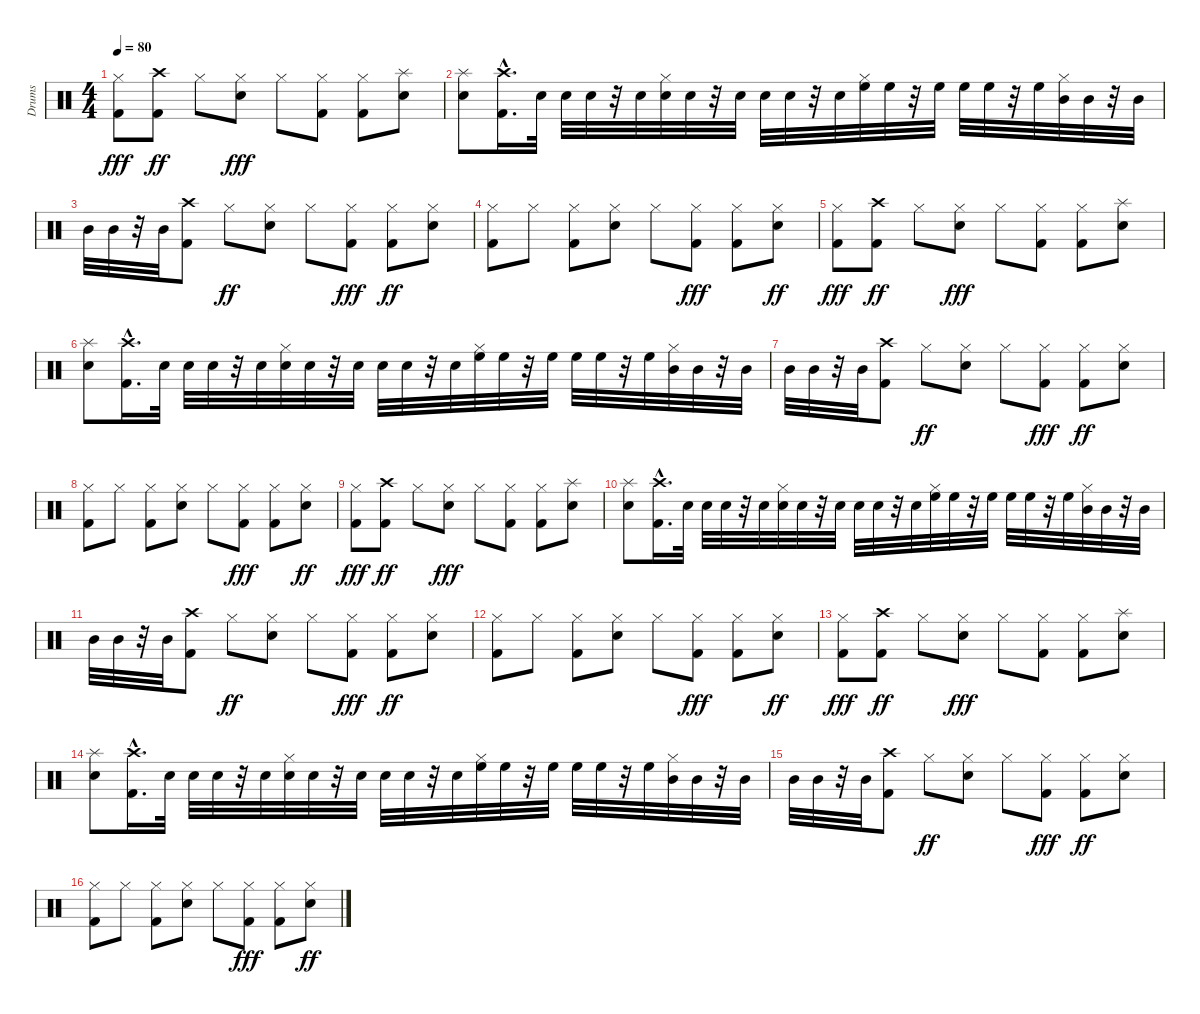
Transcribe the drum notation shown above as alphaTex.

\track ("Drums               " "Drums     ") {instrument percussion}
\staff {score}
\articulation defaults
\ts (4 4)
\tempo 80
\clef neutral
\ks c
("Kick (hit) 2" "Hi-Hat (closed)").8{dy fff} ("Kick (hit) 2" "Crash high (hit)").8{dy ff} "Hi-Hat (closed)".8 ("Snare (hit) 2" "Hi-Hat (closed)").8{dy fff} "Hi-Hat (closed)".8 ("Kick (hit) 2" "Hi-Hat (closed)").8 ("Kick (hit) 2" "Hi-Hat (closed)").8 ("Snare (hit) 2" "Splash (hit)").8 |
("Snare (hit) 2" "Splash (hit)").8 ("Kick (hit) 2"{hac} "Crash high (hit)").16{d} "Snare (hit) 2".32 "Snare (hit) 2".32 "Snare (hit) 2".32 r.32 "Snare (hit) 2".32 ("Snare (hit) 2" "Hi-Hat (closed)").32 "Snare (hit) 2".32 r.32 "Snare (hit) 2".32 "Snare (hit) 2".32 "Snare (hit) 2".32 r.32 "Snare (hit) 2".32 ("High Floor Tom (hit)" "Hi-Hat (closed)").32 "High Floor Tom (hit)".32 r.32 "High Floor Tom (hit)".32 "High Floor Tom (hit)".32 "High Floor Tom (hit)".32 r.32 "High Floor Tom (hit)".32 ("Hi-Hat (closed)" "Mid Tom (hit)").32 "Mid Tom (hit)".32 r.32 "Mid Tom (hit)".32 |
"Mid Tom (hit)".32 "Mid Tom (hit)".32 r.32 "Mid Tom (hit)".32 ("Kick (hit) 2" "Crash high (hit)").8 "Hi-Hat (closed)".8{dy ff} ("Snare (hit) 2" "Hi-Hat (closed)").8 "Hi-Hat (closed)".8 ("Kick (hit) 2" "Hi-Hat (closed)").8{dy fff} ("Kick (hit) 2" "Hi-Hat (closed)").8{dy ff} ("Snare (hit) 2" "Hi-Hat (closed)").8 |
("Kick (hit) 2" "Hi-Hat (closed)").8 "Hi-Hat (closed)".8 ("Kick (hit) 2" "Hi-Hat (closed)").8 ("Snare (hit) 2" "Hi-Hat (closed)").8 "Hi-Hat (closed)".8 ("Kick (hit) 2" "Hi-Hat (closed)").8{dy fff} ("Kick (hit) 2" "Hi-Hat (closed)").8 ("Snare (hit) 2" "Hi-Hat (closed)").8{dy ff} |
("Kick (hit) 2" "Hi-Hat (closed)").8{dy fff} ("Kick (hit) 2" "Crash high (hit)").8{dy ff} "Hi-Hat (closed)".8 ("Snare (hit) 2" "Hi-Hat (closed)").8{dy fff} "Hi-Hat (closed)".8 ("Kick (hit) 2" "Hi-Hat (closed)").8 ("Kick (hit) 2" "Hi-Hat (closed)").8 ("Snare (hit) 2" "Splash (hit)").8 |
("Snare (hit) 2" "Splash (hit)").8 ("Kick (hit) 2"{hac} "Crash high (hit)").16{d} "Snare (hit) 2".32 "Snare (hit) 2".32 "Snare (hit) 2".32 r.32 "Snare (hit) 2".32 ("Snare (hit) 2" "Hi-Hat (closed)").32 "Snare (hit) 2".32 r.32 "Snare (hit) 2".32 "Snare (hit) 2".32 "Snare (hit) 2".32 r.32 "Snare (hit) 2".32 ("High Floor Tom (hit)" "Hi-Hat (closed)").32 "High Floor Tom (hit)".32 r.32 "High Floor Tom (hit)".32 "High Floor Tom (hit)".32 "High Floor Tom (hit)".32 r.32 "High Floor Tom (hit)".32 ("Hi-Hat (closed)" "Mid Tom (hit)").32 "Mid Tom (hit)".32 r.32 "Mid Tom (hit)".32 |
"Mid Tom (hit)".32 "Mid Tom (hit)".32 r.32 "Mid Tom (hit)".32 ("Kick (hit) 2" "Crash high (hit)").8 "Hi-Hat (closed)".8{dy ff} ("Snare (hit) 2" "Hi-Hat (closed)").8 "Hi-Hat (closed)".8 ("Kick (hit) 2" "Hi-Hat (closed)").8{dy fff} ("Kick (hit) 2" "Hi-Hat (closed)").8{dy ff} ("Snare (hit) 2" "Hi-Hat (closed)").8 |
("Kick (hit) 2" "Hi-Hat (closed)").8 "Hi-Hat (closed)".8 ("Kick (hit) 2" "Hi-Hat (closed)").8 ("Snare (hit) 2" "Hi-Hat (closed)").8 "Hi-Hat (closed)".8 ("Kick (hit) 2" "Hi-Hat (closed)").8{dy fff} ("Kick (hit) 2" "Hi-Hat (closed)").8 ("Snare (hit) 2" "Hi-Hat (closed)").8{dy ff} |
("Kick (hit) 2" "Hi-Hat (closed)").8{dy fff} ("Kick (hit) 2" "Crash high (hit)").8{dy ff} "Hi-Hat (closed)".8 ("Snare (hit) 2" "Hi-Hat (closed)").8{dy fff} "Hi-Hat (closed)".8 ("Kick (hit) 2" "Hi-Hat (closed)").8 ("Kick (hit) 2" "Hi-Hat (closed)").8 ("Snare (hit) 2" "Splash (hit)").8 |
("Snare (hit) 2" "Splash (hit)").8 ("Kick (hit) 2"{hac} "Crash high (hit)").16{d} "Snare (hit) 2".32 "Snare (hit) 2".32 "Snare (hit) 2".32 r.32 "Snare (hit) 2".32 ("Snare (hit) 2" "Hi-Hat (closed)").32 "Snare (hit) 2".32 r.32 "Snare (hit) 2".32 "Snare (hit) 2".32 "Snare (hit) 2".32 r.32 "Snare (hit) 2".32 ("High Floor Tom (hit)" "Hi-Hat (closed)").32 "High Floor Tom (hit)".32 r.32 "High Floor Tom (hit)".32 "High Floor Tom (hit)".32 "High Floor Tom (hit)".32 r.32 "High Floor Tom (hit)".32 ("Hi-Hat (closed)" "Mid Tom (hit)").32 "Mid Tom (hit)".32 r.32 "Mid Tom (hit)".32 |
"Mid Tom (hit)".32 "Mid Tom (hit)".32 r.32 "Mid Tom (hit)".32 ("Kick (hit) 2" "Crash high (hit)").8 "Hi-Hat (closed)".8{dy ff} ("Snare (hit) 2" "Hi-Hat (closed)").8 "Hi-Hat (closed)".8 ("Kick (hit) 2" "Hi-Hat (closed)").8{dy fff} ("Kick (hit) 2" "Hi-Hat (closed)").8{dy ff} ("Snare (hit) 2" "Hi-Hat (closed)").8 |
("Kick (hit) 2" "Hi-Hat (closed)").8 "Hi-Hat (closed)".8 ("Kick (hit) 2" "Hi-Hat (closed)").8 ("Snare (hit) 2" "Hi-Hat (closed)").8 "Hi-Hat (closed)".8 ("Kick (hit) 2" "Hi-Hat (closed)").8{dy fff} ("Kick (hit) 2" "Hi-Hat (closed)").8 ("Snare (hit) 2" "Hi-Hat (closed)").8{dy ff} |
("Kick (hit) 2" "Hi-Hat (closed)").8{dy fff} ("Kick (hit) 2" "Crash high (hit)").8{dy ff} "Hi-Hat (closed)".8 ("Snare (hit) 2" "Hi-Hat (closed)").8{dy fff} "Hi-Hat (closed)".8 ("Kick (hit) 2" "Hi-Hat (closed)").8 ("Kick (hit) 2" "Hi-Hat (closed)").8 ("Snare (hit) 2" "Splash (hit)").8 |
("Snare (hit) 2" "Splash (hit)").8 ("Kick (hit) 2"{hac} "Crash high (hit)").16{d} "Snare (hit) 2".32 "Snare (hit) 2".32 "Snare (hit) 2".32 r.32 "Snare (hit) 2".32 ("Snare (hit) 2" "Hi-Hat (closed)").32 "Snare (hit) 2".32 r.32 "Snare (hit) 2".32 "Snare (hit) 2".32 "Snare (hit) 2".32 r.32 "Snare (hit) 2".32 ("High Floor Tom (hit)" "Hi-Hat (closed)").32 "High Floor Tom (hit)".32 r.32 "High Floor Tom (hit)".32 "High Floor Tom (hit)".32 "High Floor Tom (hit)".32 r.32 "High Floor Tom (hit)".32 ("Hi-Hat (closed)" "Mid Tom (hit)").32 "Mid Tom (hit)".32 r.32 "Mid Tom (hit)".32 |
"Mid Tom (hit)".32 "Mid Tom (hit)".32 r.32 "Mid Tom (hit)".32 ("Kick (hit) 2" "Crash high (hit)").8 "Hi-Hat (closed)".8{dy ff} ("Snare (hit) 2" "Hi-Hat (closed)").8 "Hi-Hat (closed)".8 ("Kick (hit) 2" "Hi-Hat (closed)").8{dy fff} ("Kick (hit) 2" "Hi-Hat (closed)").8{dy ff} ("Snare (hit) 2" "Hi-Hat (closed)").8 |
("Kick (hit) 2" "Hi-Hat (closed)").8 "Hi-Hat (closed)".8 ("Kick (hit) 2" "Hi-Hat (closed)").8 ("Snare (hit) 2" "Hi-Hat (closed)").8 "Hi-Hat (closed)".8 ("Kick (hit) 2" "Hi-Hat (closed)").8{dy fff} ("Kick (hit) 2" "Hi-Hat (closed)").8 ("Snare (hit) 2" "Hi-Hat (closed)").8{dy ff}
